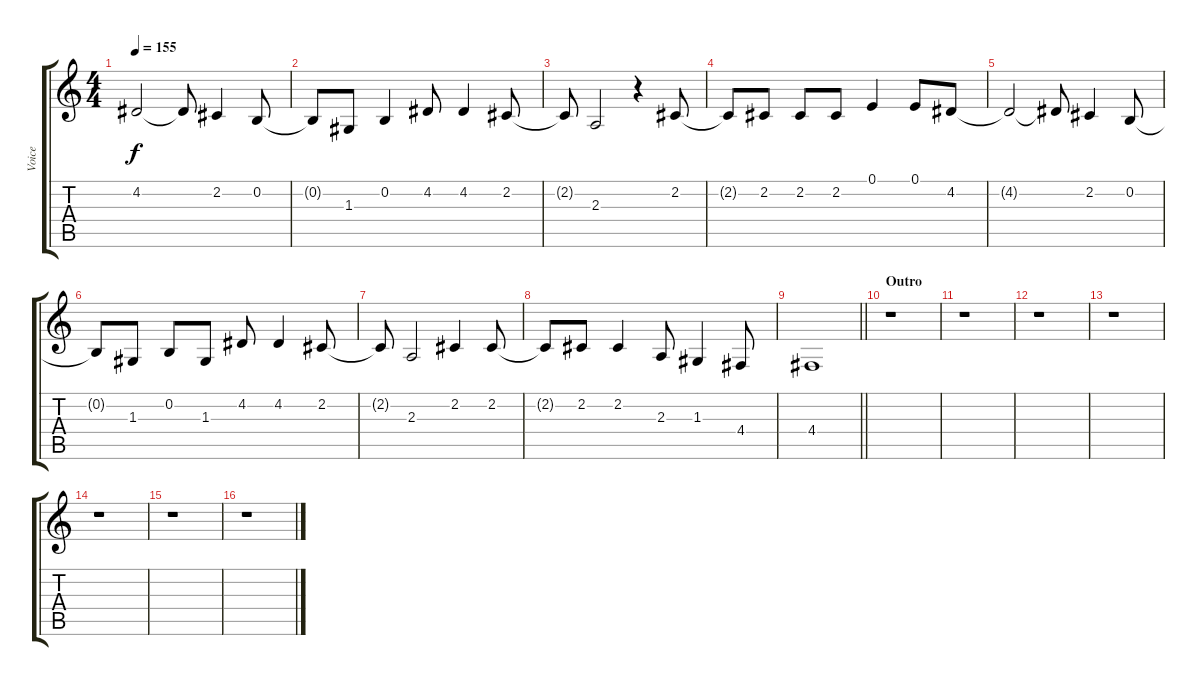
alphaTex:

\track ("Voice" "Voice") {instrument lead2sawtooth}
\staff {score tabs}
\tuning (E4 B3 G3 D3 A2 E2) {hide}
\ts (4 4)
\tempo 155
\clef g2
\ks c
4.2{t}.2{dy f} 4.2{t}.8 2.2.4 0.2.8 |
0.2{t}.8 1.3.8 0.2.4 4.2.8 4.2.4 2.2.8 |
2.2{t}.8 2.3.2 r.4 2.2.8 |
2.2{t}.8 2.2.8 2.2.8 2.2.8 0.1.4 0.1.8 4.2.8 |
4.2{t}.2 4.2{t}.8 2.2.4 0.2.8 |
0.2{t}.8 1.3.8 0.2.8 1.3.8 4.2.8 4.2.4 2.2.8 |
2.2{t}.8 2.3.2 2.2.4 2.2.8 |
2.2{t}.8 2.2.8 2.2.4 2.3.8 1.3.4 4.4.8 |
\barLineRight lightlight
4.4.1 |
\section ("" "Outro")
r.1 |
r.1 |
r.1 |
r.1 |
r.1 |
r.1 |
r.1
